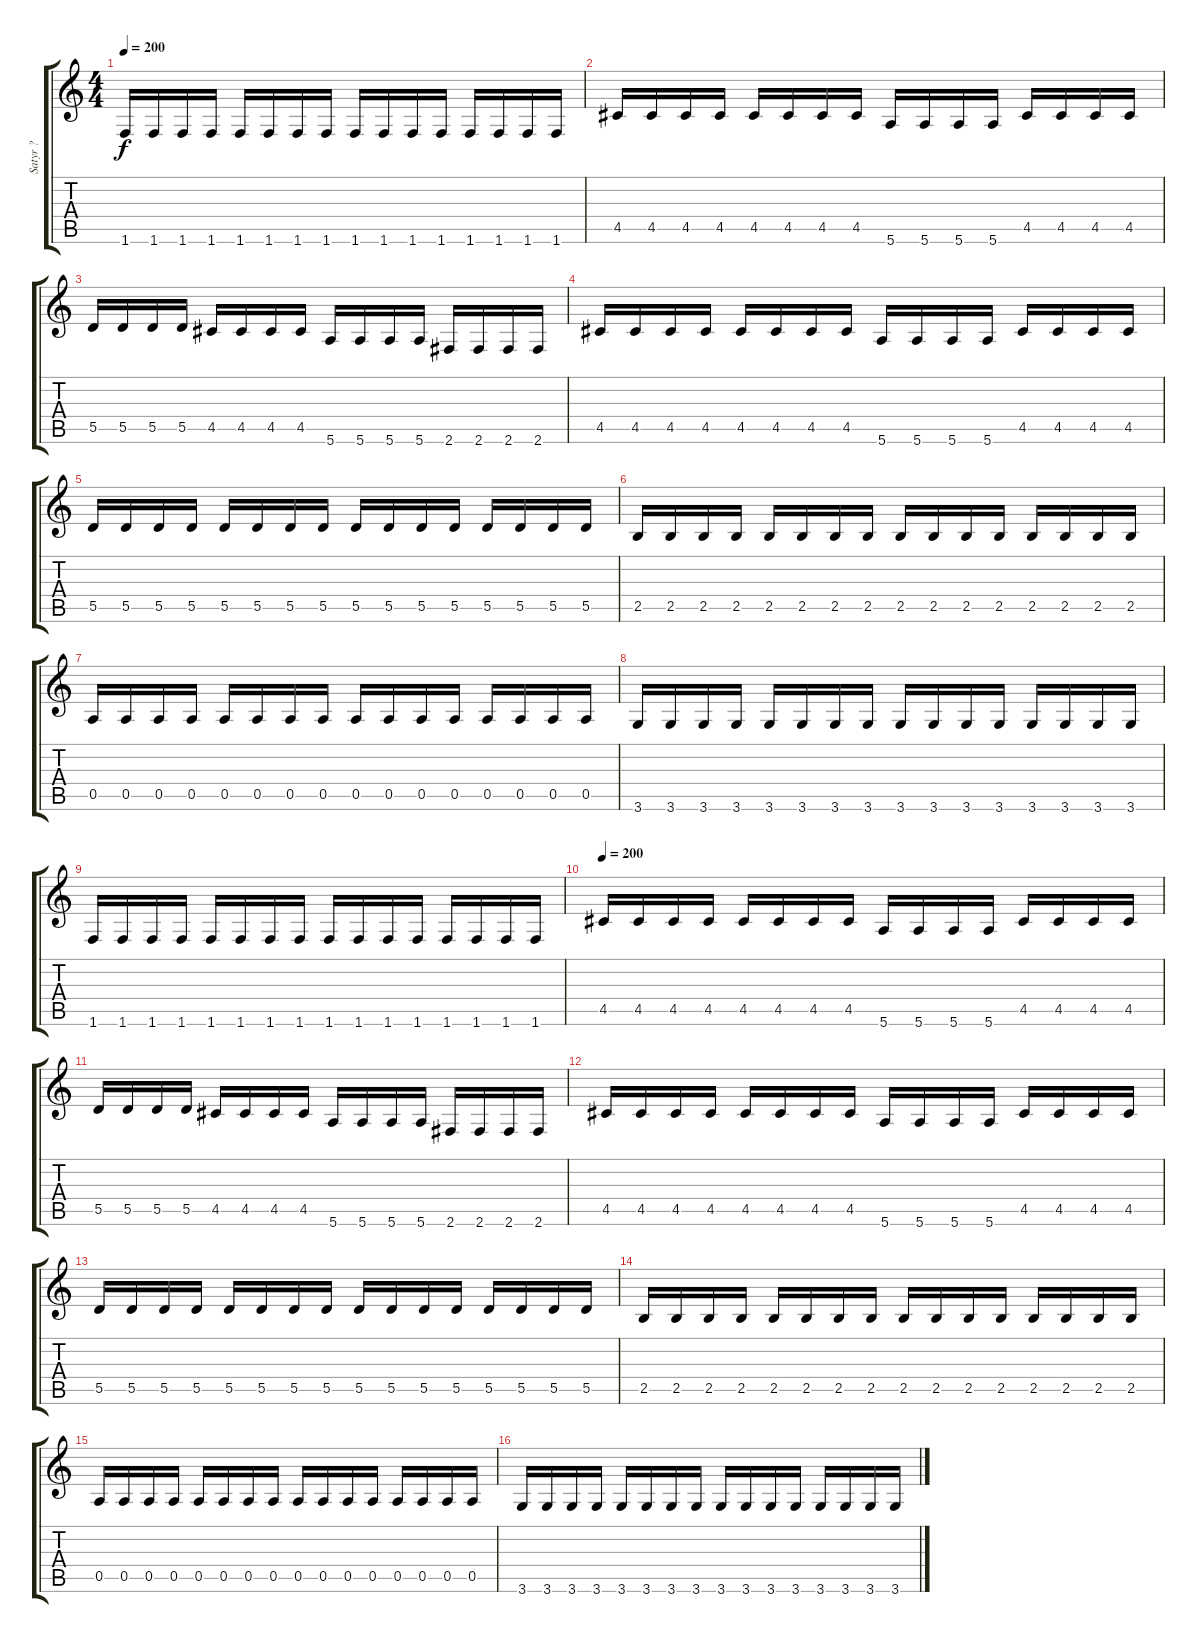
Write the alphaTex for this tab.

\track ("Satyr ?" "Satyr ?") {instrument distortionguitar}
\staff {score tabs}
\tuning (E4 B3 G3 D3 A2 E2) {hide}
\ts (4 4)
\tempo 200
\clef g2
\ks c
1.6.16{dy f} 1.6.16 1.6.16 1.6.16 1.6.16 1.6.16 1.6.16 1.6.16 1.6.16 1.6.16 1.6.16 1.6.16 1.6.16 1.6.16 1.6.16 1.6.16 |
4.5.16 4.5.16 4.5.16 4.5.16 4.5.16 4.5.16 4.5.16 4.5.16 5.6.16 5.6.16 5.6.16 5.6.16 4.5.16 4.5.16 4.5.16 4.5.16 |
5.5.16 5.5.16 5.5.16 5.5.16 4.5.16 4.5.16 4.5.16 4.5.16 5.6.16 5.6.16 5.6.16 5.6.16 2.6.16 2.6.16 2.6.16 2.6.16 |
4.5.16 4.5.16 4.5.16 4.5.16 4.5.16 4.5.16 4.5.16 4.5.16 5.6.16 5.6.16 5.6.16 5.6.16 4.5.16 4.5.16 4.5.16 4.5.16 |
5.5.16 5.5.16 5.5.16 5.5.16 5.5.16 5.5.16 5.5.16 5.5.16 5.5.16 5.5.16 5.5.16 5.5.16 5.5.16 5.5.16 5.5.16 5.5.16 |
2.5.16 2.5.16 2.5.16 2.5.16 2.5.16 2.5.16 2.5.16 2.5.16 2.5.16 2.5.16 2.5.16 2.5.16 2.5.16 2.5.16 2.5.16 2.5.16 |
0.5.16 0.5.16 0.5.16 0.5.16 0.5.16 0.5.16 0.5.16 0.5.16 0.5.16 0.5.16 0.5.16 0.5.16 0.5.16 0.5.16 0.5.16 0.5.16 |
3.6.16 3.6.16 3.6.16 3.6.16 3.6.16 3.6.16 3.6.16 3.6.16 3.6.16 3.6.16 3.6.16 3.6.16 3.6.16 3.6.16 3.6.16 3.6.16 |
1.6.16 1.6.16 1.6.16 1.6.16 1.6.16 1.6.16 1.6.16 1.6.16 1.6.16 1.6.16 1.6.16 1.6.16 1.6.16 1.6.16 1.6.16 1.6.16 |
\tempo 200
4.5.16 4.5.16 4.5.16 4.5.16 4.5.16 4.5.16 4.5.16 4.5.16 5.6.16 5.6.16 5.6.16 5.6.16 4.5.16 4.5.16 4.5.16 4.5.16 |
5.5.16 5.5.16 5.5.16 5.5.16 4.5.16 4.5.16 4.5.16 4.5.16 5.6.16 5.6.16 5.6.16 5.6.16 2.6.16 2.6.16 2.6.16 2.6.16 |
4.5.16 4.5.16 4.5.16 4.5.16 4.5.16 4.5.16 4.5.16 4.5.16 5.6.16 5.6.16 5.6.16 5.6.16 4.5.16 4.5.16 4.5.16 4.5.16 |
5.5.16 5.5.16 5.5.16 5.5.16 5.5.16 5.5.16 5.5.16 5.5.16 5.5.16 5.5.16 5.5.16 5.5.16 5.5.16 5.5.16 5.5.16 5.5.16 |
2.5.16 2.5.16 2.5.16 2.5.16 2.5.16 2.5.16 2.5.16 2.5.16 2.5.16 2.5.16 2.5.16 2.5.16 2.5.16 2.5.16 2.5.16 2.5.16 |
0.5.16 0.5.16 0.5.16 0.5.16 0.5.16 0.5.16 0.5.16 0.5.16 0.5.16 0.5.16 0.5.16 0.5.16 0.5.16 0.5.16 0.5.16 0.5.16 |
3.6.16 3.6.16 3.6.16 3.6.16 3.6.16 3.6.16 3.6.16 3.6.16 3.6.16 3.6.16 3.6.16 3.6.16 3.6.16 3.6.16 3.6.16 3.6.16
